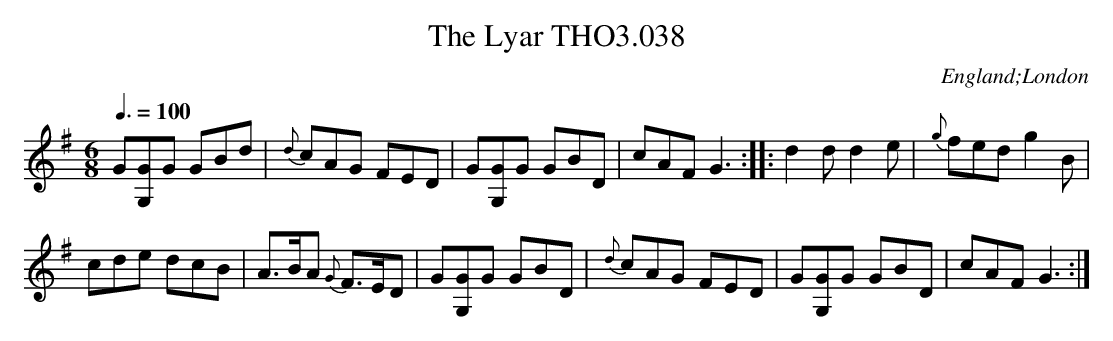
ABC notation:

X:1
T:Lyar THO3.038, The
O:England;London
M:6/8
L:1/8
Q:3/8=100
K:G
G[GG,]G GBd|{d}cAG FED|G[GG,]G GBD|cAF G3::d2 d d2 e|{g}fed g2 B|
cde dcB|A>BA {G}F>ED|G[GG,]G GBD|{d}cAG FED|G[GG,]G GBD|cAF G3:|
